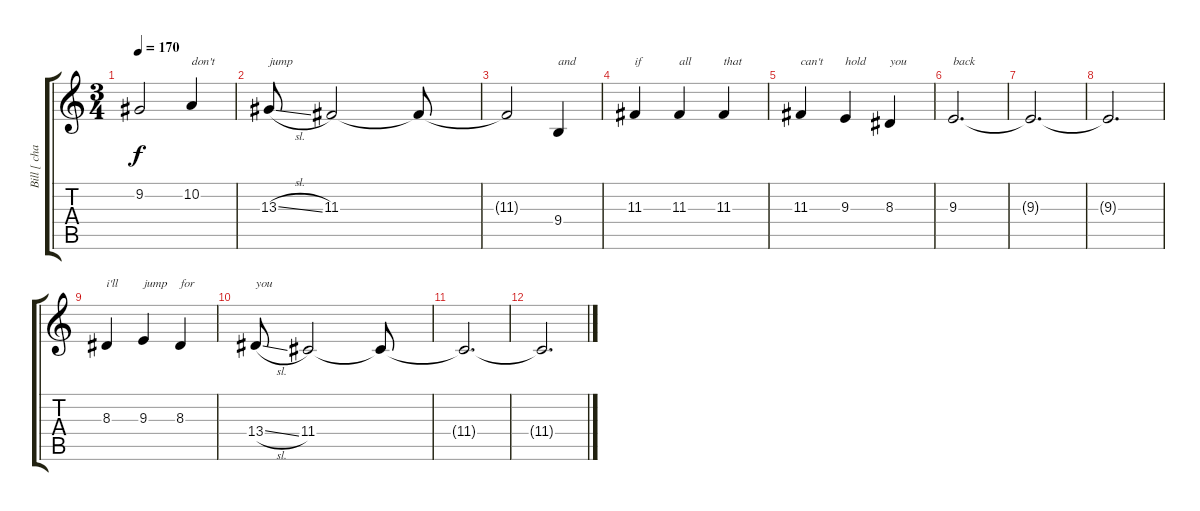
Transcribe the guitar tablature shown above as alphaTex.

\track ("Bill [ chant ]" "Bill [ cha") {instrument oboe}
\staff {score tabs}
\tuning (E4 B3 G3 D3 A2 E2) {hide}
\ts (3 4)
\tempo 170
\clef g2
\ks c
9.2{t}.2{dy f} 10.2.4{txt "don't"} |
13.3{sl}.8{txt "jump"} 11.3.2 11.3{t}.8 |
11.3{t}.2 9.4.4{txt "and"} |
11.3.4{txt "if"} 11.3.4{txt "all"} 11.3.4{txt "that"} |
11.3.4{txt "can't"} 9.3.4{txt "hold"} 8.3.4{txt "you"} |
9.3.2{d txt "back"} |
9.3{t}.2{d} |
9.3{t}.2{d} |
8.3.4{txt "i'll"} 9.3.4{txt "jump"} 8.3.4{txt "for"} |
13.4{sl}.8{txt "you"} 11.4.2 11.4{t}.8 |
11.4{t}.2{d} |
11.4{t}.2{d}
